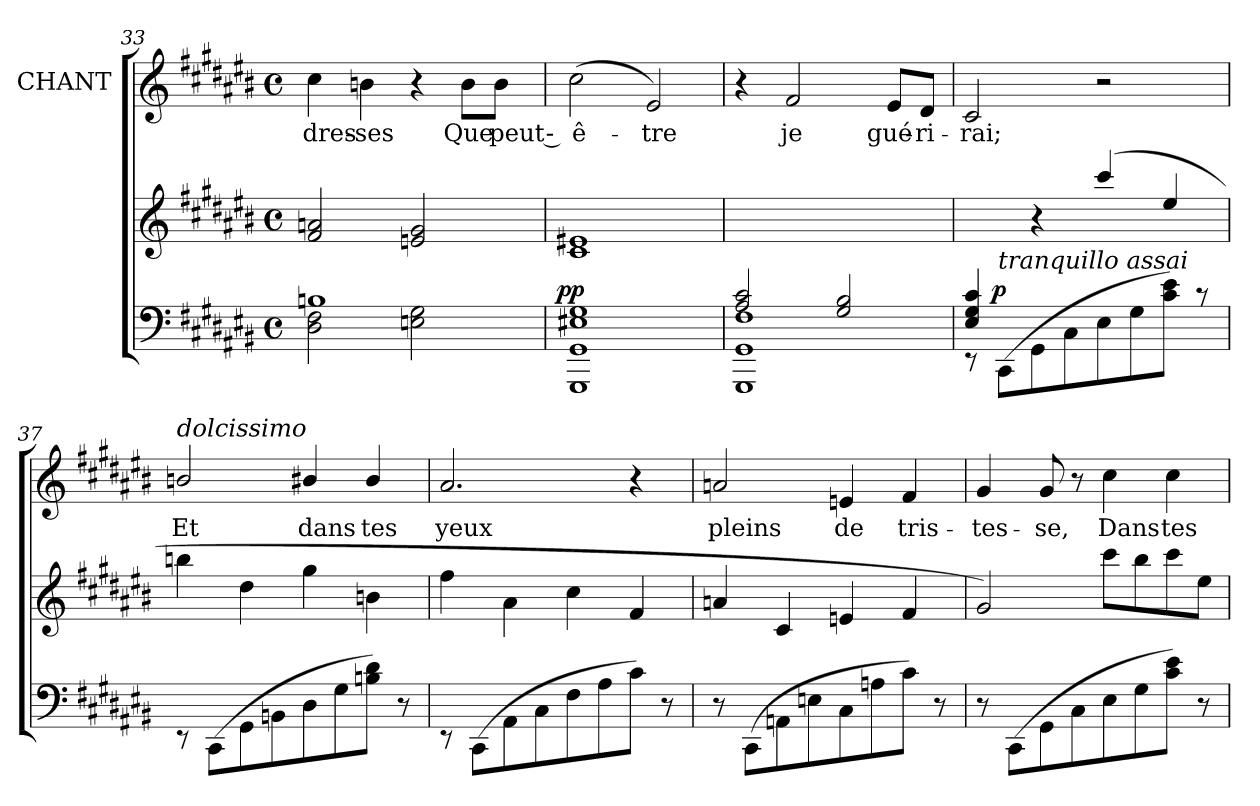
**kern	**dynam	**kern	**kern	**text
*part3	*part3	*part2	*part1	*part1
*staff3	*staff3	*staff2	*staff1	*staff1
*	*	*	*I"CHANT	*
*clefF4	*	*clefG2	*clefG2	*
*k[f#c#g#d#a#e#b#]	*	*k[f#c#g#d#a#e#b#]	*k[f#c#g#d#a#e#b#]	*
*C#:	*	*C#:	*C#:	*
*M4/4	*	*M4/4	*M4/4	*
*met(c)	*	*met(c)	*met(c)	*
=33	=33	=33	=33	=33
*^	*	*	*	*
1Bn	2D#\ 2F#\	.	2f#/ 2an/	4cc#\	-dres-
.	.	.	.	4bn\	-ses
.	2En\ 2G#\	.	2en/ 2g#/	4r	.
.	.	.	.	8b\L	Que
.	.	.	.	8b\J	peut ‑
*v	*v	*	*	*	*
=34	=34	=34	=34	=34
!	!LO:DY:a:cj	!	!	!
1GGG# 1GG# 1E#X 1G#	pp	1c# 1e#X	(>2cc#\	ê-
.	.	.	2e#/)	-tre
!!LO:PB:g=z
=35	=35	=35	=35	=35
*^	*	*	*	*
2A#/ 2c#/	1GGG# 1GG# 1F#	.	2ryy	4r	.
.	.	.	.	2f#/	je
2G#/ 2B#/	.	.	2ryy	.	.
.	.	.	.	8e#/L	gué-
.	.	.	.	8d#/J	-ri-
=36	=36	=36	=36	=36	=36
8rDD	4E#/ 4G#/ 4c#/	.	4ryy	2c#/	-rai;
!LO:TX:a:i:t=tranquillo assai	!	!	!	!	!
!	!	!LO:DY:a:cj	!	!	!
(>8CC#\L	.	p	.	.	.
8GG#\	2ryy	.	4r	.	.
8C#\	.	.	.	.	.
8E#\	.	.	(>4ccc#/	2r	.
8G#\	.	.	.	.	.
8c#\ 8e#\J)	4ryy	.	4ee#/	.	.
8rc	.	.	.	.	.
*v	*v	*	*	*	*
=37	=37	=37	=37	=37
!	!	!	!LO:TX:a:i:t=dolcissimo	!
8rDD	.	4bbn\	2bn/	Et
(>8CC#\L	.	.	.	.
8GG#\	.	4dd#\	.	.
8BBn\	.	.	.	.
8D#\	.	4gg#\	4b#X/	dans
8G#\	.	.	.	.
8Bn\ 8d#\J)	.	4bn\	4b#/	tes
8r	.	.	.	.
=38	=38	=38	=38	=38
8rDD	.	4ff#\	2.a#/	yeux
(>8CC#\L	.	.	.	.
8AA#\	.	4a#\	.	.
8C#\	.	.	.	.
8F#\	.	4cc#\	.	.
8A#\	.	.	.	.
8c#\J)	.	4f#/	4r	.
8r	.	.	.	.
!!LO:LB:g=z
=39	=39	=39	=39	=39
8r	.	4an/	2an/	pleins
(>8CC#\L	.	.	.	.
8AAn\	.	4c#/	.	.
8En\	.	.	.	.
8C#\	.	4en/	4en/	de
8An\	.	.	.	.
8c#\J)	.	4f#/	4f#/	tris-
8r	.	.	.	.
=40	=40	=40	=40	=40
8r	.	2g#/)	4g#/	-tes-
(>8CC#\L	.	.	.	.
8GG#\	.	.	8g#/	-se,
8C#\	.	.	8r	.
8E#\	.	8ccc#\L	4cc#\	Dans
8G#\	.	8bb#\	.	.
8c#\ 8e#\J)	.	8ccc#\	4cc#\	tes
8r	.	8ee#\J	.	.
=	=	=	=	=
*-	*-	*-	*-	*-
